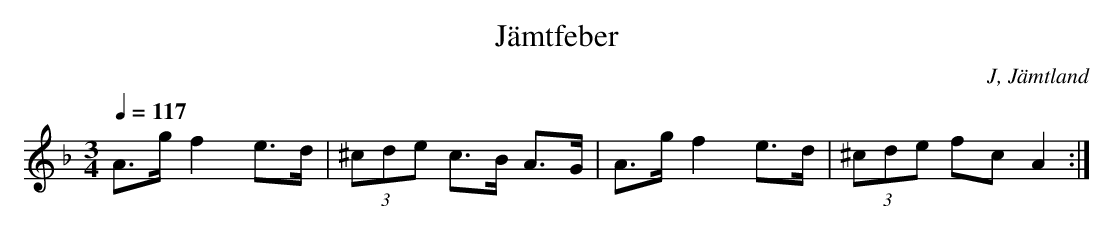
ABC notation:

X:1
T: Jämtfeber
O: J, Jämtland
M:3/4
L:1/8
Q:1/4=117
K:Dm
A>g f2 e>d|(3^cde c>B A>G|A>g f2 e>d|(3^cde fc A2 :|
